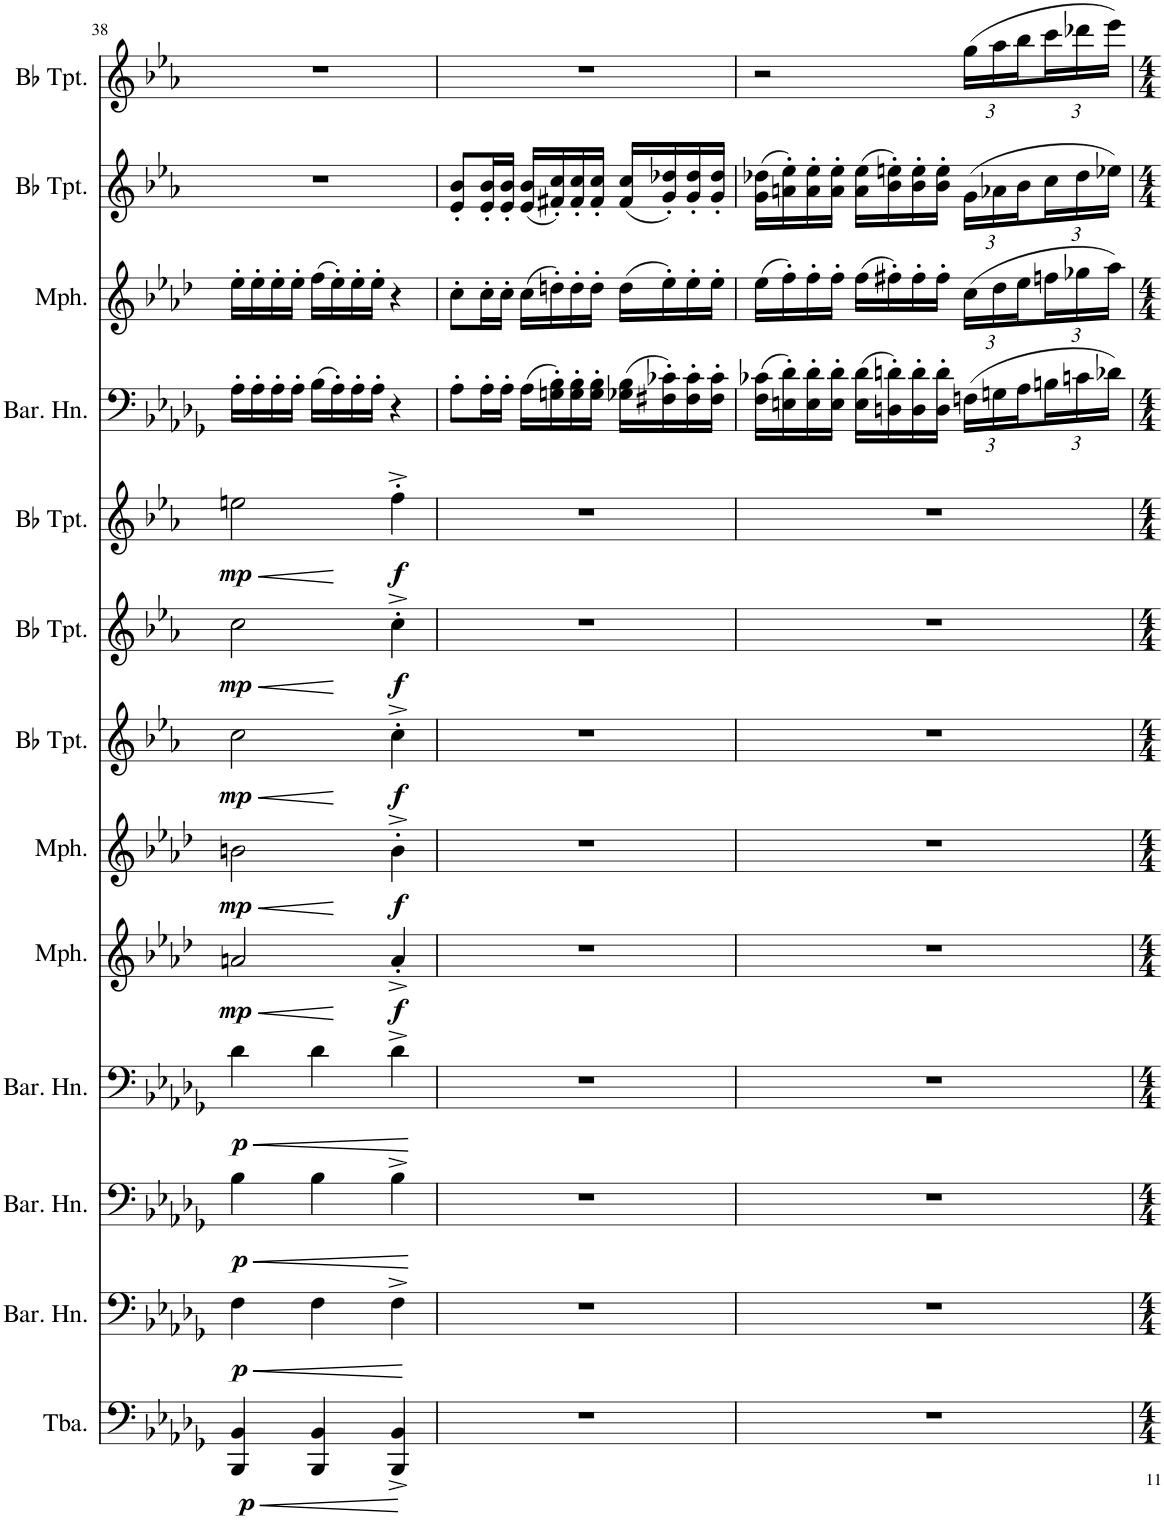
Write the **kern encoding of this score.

**kern	**dynam	**kern	**dynam	**kern	**dynam	**kern	**dynam	**kern	**dynam	**kern	**dynam	**kern	**dynam	**kern	**dynam	**kern	**dynam	**kern	**kern	**kern	**kern
*part13	*part13	*part12	*part12	*part11	*part11	*part10	*part10	*part9	*part9	*part8	*part8	*part7	*part7	*part6	*part6	*part5	*part5	*part4	*part3	*part2	*part1
*staff13	*staff13	*staff12	*staff12	*staff11	*staff11	*staff10	*staff10	*staff9	*staff9	*staff8	*staff8	*staff7	*staff7	*staff6	*staff6	*staff5	*staff5	*staff4	*staff3	*staff2	*staff1
*I"Tuba	*	*I"Baritone Horn	*	*I"Baritone Horn	*	*I"Baritone Horn	*	*I"Mellophone	*	*I"Mellophone	*	*I"Bb Trumpet	*	*I"Bb Trumpet	*	*I"Bb Trumpet	*	*I"Baritone Horn	*I"Mellophone	*I"Bb Trumpet	*I"Bb Trumpet
*I'Tba.	*	*I'Bar. Hn.	*	*I'Bar. Hn.	*	*I'Bar. Hn.	*	*I'Mph.	*	*I'Mph.	*	*I'Bb Tpt.	*	*I'Bb Tpt.	*	*I'Bb Tpt.	*	*I'Bar. Hn.	*I'Mph.	*I'Bb Tpt.	*I'Bb Tpt.
!!LO:PB:g=z
*clefF4	*	*clefF4	*	*clefF4	*	*clefF4	*	*clefG2	*	*clefG2	*	*clefG2	*	*clefG2	*	*clefG2	*	*clefF4	*clefG2	*clefG2	*clefG2
*	*	*Trd4c7	*	*Trd4c7	*	*Trd4c7	*	*Trd4c7	*	*Trd4c7	*	*Trd1c2	*	*Trd1c2	*	*Trd1c2	*	*Trd4c7	*Trd4c7	*Trd1c2	*Trd1c2
*k[b-e-a-d-g-]	*	*k[b-e-a-d-g-]	*	*k[b-e-a-d-g-]	*	*k[b-e-a-d-g-]	*	*k[b-e-a-d-]	*	*k[b-e-a-d-]	*	*k[b-e-a-]	*	*k[b-e-a-]	*	*k[b-e-a-]	*	*k[b-e-a-d-g-]	*k[b-e-a-d-]	*k[b-e-a-]	*k[b-e-a-]
*M3/4	*	*M3/4	*	*M3/4	*	*M3/4	*	*M3/4	*	*M3/4	*	*M3/4	*	*M3/4	*	*M3/4	*	*M3/4	*M3/4	*M3/4	*M3/4
=38	=38	=38	=38	=38	=38	=38	=38	=38	=38	=38	=38	=38	=38	=38	=38	=38	=38	=38	=38	=38	=38
!	!LO:HP:b	!	!LO:HP:b	!	!LO:HP:b	!	!LO:HP:b	!	!LO:HP:b	!	!LO:HP:b	!	!LO:HP:b	!	!LO:HP:b	!	!LO:HP:b	!	!	!	!
!	!LO:DY:n=1:b	!	!LO:DY:n=1:b	!	!LO:DY:n=1:b	!	!LO:DY:n=1:b	!	!LO:DY:n=1:b	!	!LO:DY:n=1:b	!	!LO:DY:n=1:b	!	!LO:DY:n=1:b	!	!LO:DY:n=1:b	!	!	!	!
4BBB-/ 4BB-/	< p	4F\	< p	4B-\	< p	4d-\	< p	2an/	< mp	2bn\	< mp	2cc\	< mp	2cc\	< mp	2een\	< mp	16A-'\LL	16ee-'\LL	2.r	2.r
.	.	.	.	.	.	.	.	.	.	.	.	.	.	.	.	.	.	16A-'\	16ee-'\	.	.
.	.	.	.	.	.	.	.	.	.	.	.	.	.	.	.	.	.	16A-'\	16ee-'\	.	.
.	.	.	.	.	.	.	.	.	.	.	.	.	.	.	.	.	.	16A-'\JJ	16ee-'\JJ	.	.
4BBB-/ 4BB-/	.	4F\	.	4B-\	.	4d-\	.	.	.	.	.	.	.	.	.	.	.	(16B-\LL	(16ff\LL	.	.
.	.	.	.	.	.	.	.	.	.	.	.	.	.	.	.	.	.	16A-'\)	16ee-'\)	.	.
.	.	.	.	.	.	.	.	.	.	.	.	.	.	.	.	.	.	16A-'\	16ee-'\	.	.
.	.	.	.	.	.	.	.	.	.	.	.	.	.	.	.	.	.	16A-'\JJ	16ee-'\JJ	.	.
!	!	!	!	!	!	!	!	!	!LO:DY:n=2:b	!	!LO:DY:n=2:b	!	!LO:DY:n=2:b	!	!LO:DY:n=2:b	!	!LO:DY:n=2:b	!	!	!	!
4BBB-/^ 4BB-/^	.	4F^\	.	4B-^\	.	4d-^\	.	4a'^/	f	4b'^\	f	4cc'^\	f	4cc'^\	f	4ff'^\	f	4r	4r	.	.
.	[	.	[	.	[	.	[	.	[	.	[	.	[	.	[	.	[	.	.	.	.
=39	=39	=39	=39	=39	=39	=39	=39	=39	=39	=39	=39	=39	=39	=39	=39	=39	=39	=39	=39	=39	=39
2.r	.	2.r	.	2.r	.	2.r	.	2.r	.	2.r	.	2.r	.	2.r	.	2.r	.	8A-'\L	8cc'\L	8e-/' 8b-/'L	2.r
.	.	.	.	.	.	.	.	.	.	.	.	.	.	.	.	.	.	16A-'\L	16cc'\L	16e-/' 16b-/'L	.
.	.	.	.	.	.	.	.	.	.	.	.	.	.	.	.	.	.	16A-'\JJ	16cc'\JJ	16e-/' 16b-/'JJ	.
.	.	.	.	.	.	.	.	.	.	.	.	.	.	.	.	.	.	(16A-\LL	(16cc\LL	(16e-/ 16b-/LL	.
.	.	.	.	.	.	.	.	.	.	.	.	.	.	.	.	.	.	16Gn\' 16B-\')	16ddn'\)	16f#X/' 16cc/')	.
.	.	.	.	.	.	.	.	.	.	.	.	.	.	.	.	.	.	16G\' 16B-\'	16dd'\	16f#/' 16cc/'	.
.	.	.	.	.	.	.	.	.	.	.	.	.	.	.	.	.	.	16G\' 16B-\'JJ	16dd'\JJ	16f#/' 16cc/'JJ	.
.	.	.	.	.	.	.	.	.	.	.	.	.	.	.	.	.	.	(16G-X\ 16B-\LL	(16dd\LL	(16f#/ 16cc/LL	.
.	.	.	.	.	.	.	.	.	.	.	.	.	.	.	.	.	.	16F#X\' 16c-X\')	16ee-'\)	16g/' 16dd-X/')	.
.	.	.	.	.	.	.	.	.	.	.	.	.	.	.	.	.	.	16F#\' 16c-\'	16ee-'\	16g/' 16dd-/'	.
.	.	.	.	.	.	.	.	.	.	.	.	.	.	.	.	.	.	16F#\' 16c-\'JJ	16ee-'\JJ	16g/' 16dd-/'JJ	.
=40	=40	=40	=40	=40	=40	=40	=40	=40	=40	=40	=40	=40	=40	=40	=40	=40	=40	=40	=40	=40	=40
2.r	.	2.r	.	2.r	.	2.r	.	2.r	.	2.r	.	2.r	.	2.r	.	2.r	.	(16F\ 16c-X\LL	(16ee-\LL	(16g\ 16dd-X\LL	2r
.	.	.	.	.	.	.	.	.	.	.	.	.	.	.	.	.	.	16En\' 16d-\')	16ff'\)	16an\' 16ee-\')	.
.	.	.	.	.	.	.	.	.	.	.	.	.	.	.	.	.	.	16E\' 16d-\'	16ff'\	16a\' 16ee-\'	.
.	.	.	.	.	.	.	.	.	.	.	.	.	.	.	.	.	.	16E\' 16d-\'JJ	16ff'\JJ	16a\' 16ee-\'JJ	.
.	.	.	.	.	.	.	.	.	.	.	.	.	.	.	.	.	.	(16E\ 16d-\LL	(16ff\LL	(16a\ 16ee-\LL	.
.	.	.	.	.	.	.	.	.	.	.	.	.	.	.	.	.	.	16Dn\' 16dn\')	16ff#X'\)	16b-\' 16een\')	.
.	.	.	.	.	.	.	.	.	.	.	.	.	.	.	.	.	.	16D\' 16d\'	16ff#'\	16b-\' 16ee\'	.
.	.	.	.	.	.	.	.	.	.	.	.	.	.	.	.	.	.	16D\' 16d\'JJ	16ff#'\JJ	16b-\' 16ee\'JJ	.
*	*	*	*	*	*	*	*	*	*	*	*	*	*	*	*	*	*	*Xbrackettup	*Xbrackettup	*Xbrackettup	*Xbrackettup
.	.	.	.	.	.	.	.	.	.	.	.	.	.	.	.	.	.	(24Fn\LL	(24cc\LL	(24g\LL	(24gg\LL
.	.	.	.	.	.	.	.	.	.	.	.	.	.	.	.	.	.	24Gn\	24dd-\	24a-X\	24aa-\
.	.	.	.	.	.	.	.	.	.	.	.	.	.	.	.	.	.	24A-\	24ee-\	24b-\	24bb-\
.	.	.	.	.	.	.	.	.	.	.	.	.	.	.	.	.	.	24Bn\	24ffn\	24cc\	24ccc\
.	.	.	.	.	.	.	.	.	.	.	.	.	.	.	.	.	.	24cn\	24gg-X\	24dd-\	24ddd-X\
.	.	.	.	.	.	.	.	.	.	.	.	.	.	.	.	.	.	24d-X\JJ)	24aa-\JJ)	24ee-X\JJ)	24eee-\JJ)
=	=	=	=	=	=	=	=	=	=	=	=	=	=	=	=	=	=	=	=	=	=
*-	*-	*-	*-	*-	*-	*-	*-	*-	*-	*-	*-	*-	*-	*-	*-	*-	*-	*-	*-	*-	*-
